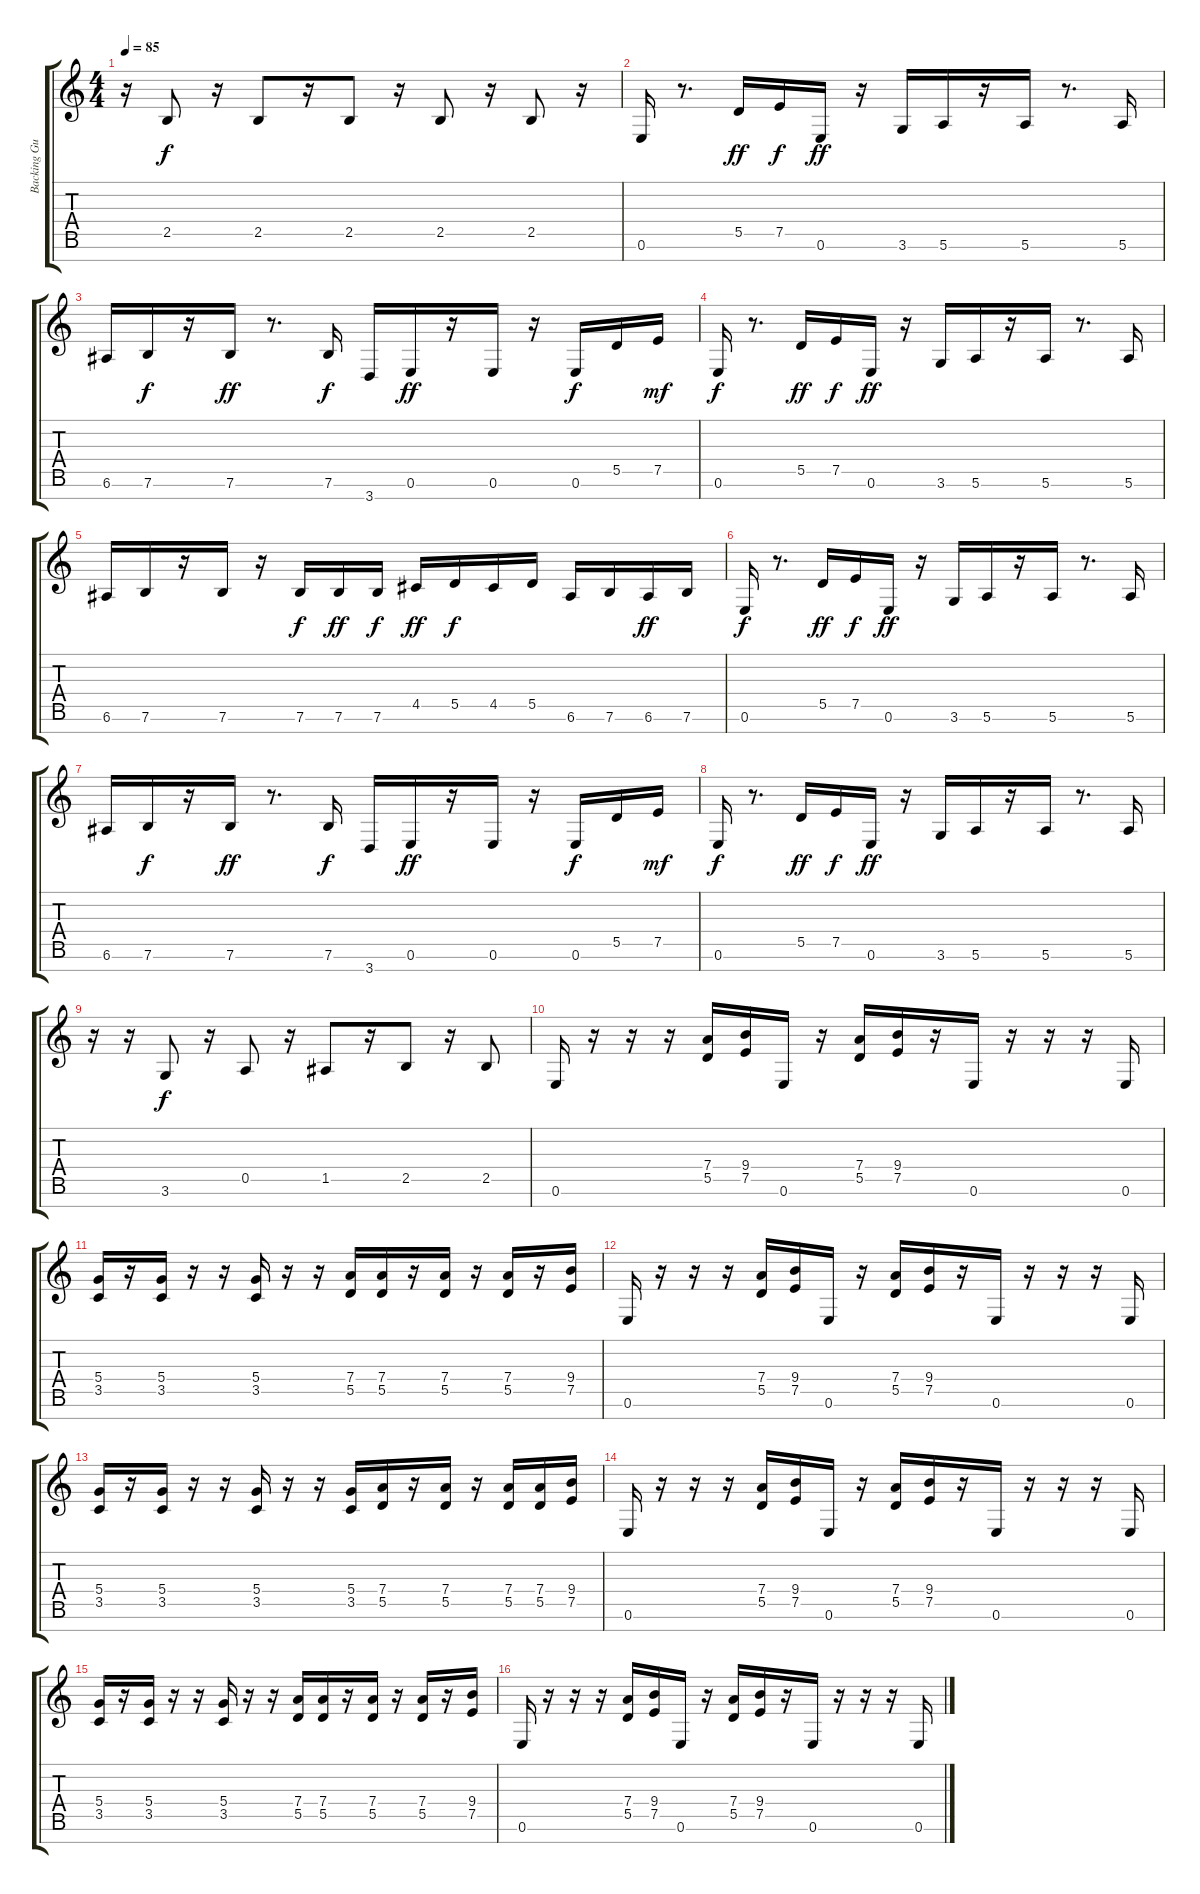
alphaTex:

\track ("Backing Guitar for 7 string" "Backing Gu") {instrument distortionguitar}
\staff {score tabs}
\tuning (E4 B3 G3 D3 A2 E2 B1) {hide}
\ts (4 4)
\tempo 85
\clef g2
\ks c
r.16{dy f} 2.5.8 r.16 2.5.8 r.16 2.5.8 r.16 2.5.8 r.16 2.5.8 r.16 |
0.6.16 r.8{d} 5.5.16{dy ff} 7.5.16{dy f} 0.6.16{dy ff} r.16 3.6.16 5.6.16 r.16 5.6.16 r.8{d} 5.6.16 |
6.6.16 7.6.16{dy f} r.16 7.6.16{dy ff} r.8{d} 7.6.16{dy f} 3.7.16 0.6.16{dy ff} r.16 0.6.16 r.16 0.6.16{dy f} 5.5.16 7.5.16{dy mf} |
0.6.16{dy f} r.8{d} 5.5.16{dy ff} 7.5.16{dy f} 0.6.16{dy ff} r.16 3.6.16 5.6.16 r.16 5.6.16 r.8{d} 5.6.16 |
6.6.16 7.6.16 r.16 7.6.16 r.16 7.6.16{dy f} 7.6.16{dy ff} 7.6.16{dy f} 4.5.16{dy ff} 5.5.16{dy f} 4.5.16 5.5.16 6.6.16 7.6.16 6.6.16{dy ff} 7.6.16 |
0.6.16{dy f} r.8{d} 5.5.16{dy ff} 7.5.16{dy f} 0.6.16{dy ff} r.16 3.6.16 5.6.16 r.16 5.6.16 r.8{d} 5.6.16 |
6.6.16 7.6.16{dy f} r.16 7.6.16{dy ff} r.8{d} 7.6.16{dy f} 3.7.16 0.6.16{dy ff} r.16 0.6.16 r.16 0.6.16{dy f} 5.5.16 7.5.16{dy mf} |
0.6.16{dy f} r.8{d} 5.5.16{dy ff} 7.5.16{dy f} 0.6.16{dy ff} r.16 3.6.16 5.6.16 r.16 5.6.16 r.8{d} 5.6.16 |
r.16 r.16 3.6.8{dy f} r.16 0.5.8 r.16 1.5.8 r.16 2.5.8 r.16 2.5.8 |
0.6.16 r.16 r.16 r.16 (7.4 5.5).16 (9.4 7.5).16 0.6.16 r.16 (7.4 5.5).16 (9.4 7.5).16 r.16 0.6.16 r.16 r.16 r.16 0.6.16 |
(5.4 3.5).16 r.16 (5.4 3.5).16 r.16 r.16 (5.4 3.5).16 r.16 r.16 (7.4 5.5).16 (7.4 5.5).16 r.16 (7.4 5.5).16 r.16 (7.4 5.5).16 r.16 (9.4 7.5).16 |
0.6.16 r.16 r.16 r.16 (7.4 5.5).16 (9.4 7.5).16 0.6.16 r.16 (7.4 5.5).16 (9.4 7.5).16 r.16 0.6.16 r.16 r.16 r.16 0.6.16 |
(5.4 3.5).16 r.16 (5.4 3.5).16 r.16 r.16 (5.4 3.5).16 r.16 r.16 (5.4 3.5).16 (7.4 5.5).16 r.16 (7.4 5.5).16 r.16 (7.4 5.5).16 (7.4 5.5).16 (9.4 7.5).16 |
0.6.16 r.16 r.16 r.16 (7.4 5.5).16 (9.4 7.5).16 0.6.16 r.16 (7.4 5.5).16 (9.4 7.5).16 r.16 0.6.16 r.16 r.16 r.16 0.6.16 |
(5.4 3.5).16 r.16 (5.4 3.5).16 r.16 r.16 (5.4 3.5).16 r.16 r.16 (7.4 5.5).16 (7.4 5.5).16 r.16 (7.4 5.5).16 r.16 (7.4 5.5).16 r.16 (9.4 7.5).16 |
0.6.16 r.16 r.16 r.16 (7.4 5.5).16 (9.4 7.5).16 0.6.16 r.16 (7.4 5.5).16 (9.4 7.5).16 r.16 0.6.16 r.16 r.16 r.16 0.6.16
